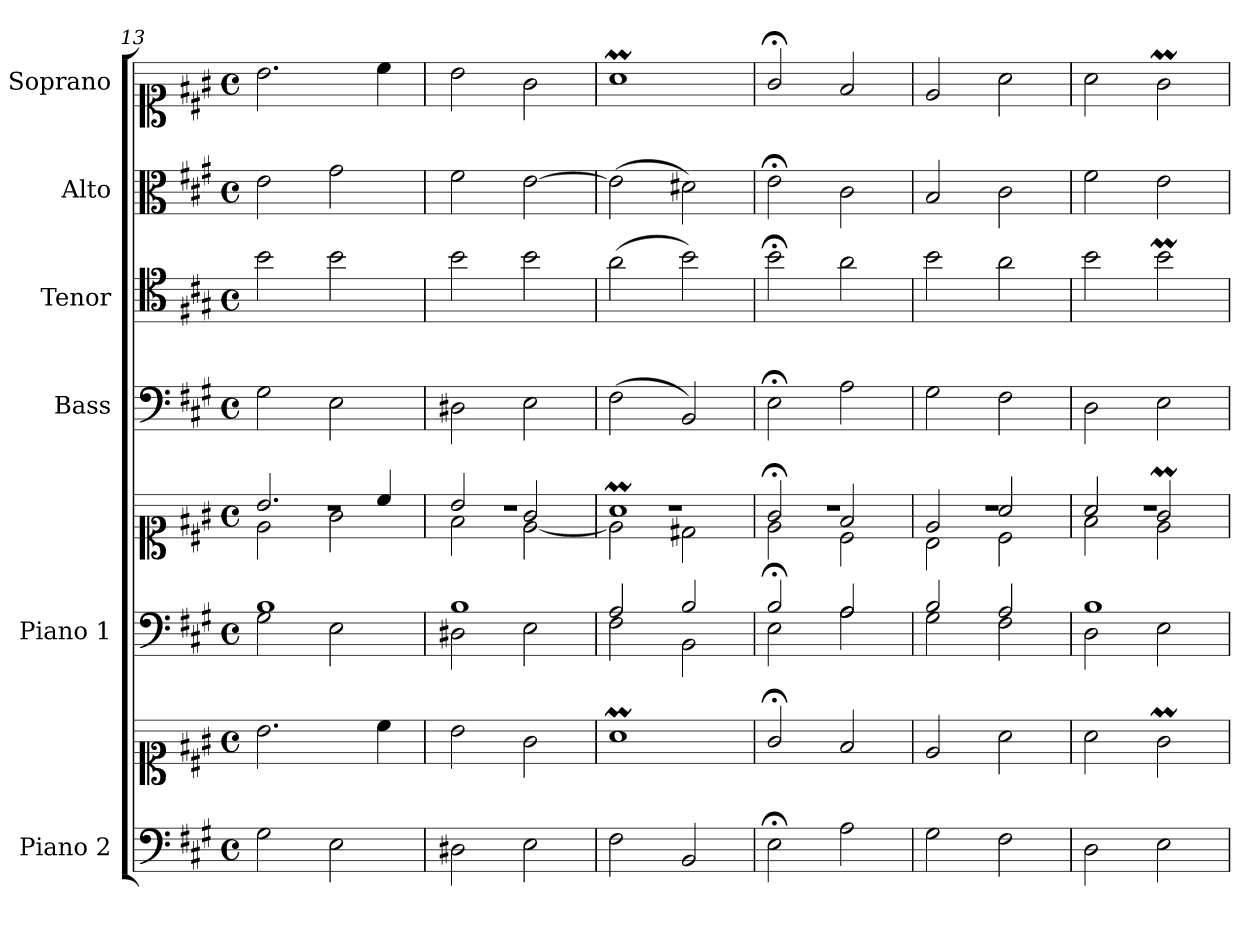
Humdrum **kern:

**kern	**kern	**kern	**kern	**kern	**kern	**kern	**kern
*part6	*part6	*part5	*part5	*part4	*part3	*part2	*part1
*staff8	*staff7	*staff6	*staff5	*staff4	*staff3	*staff2	*staff1
*I"Piano 2	*	*I"Piano 1	*	*I"Bass	*I"Tenor	*I"Alto	*I"Soprano
*I'Pno 2	*	*I'Pno 1	*	*I'B.	*I'T.	*I'A.	*I'S.
!!LO:PB:g=z
*clefF4	*clefC1	*clefF4	*clefC1	*clefF4	*clefC4	*clefC3	*clefC1
*	*	*	*	*	*ITrd7c12	*	*
*k[f#c#g#]	*k[f#c#g#]	*k[f#c#g#]	*k[f#c#g#]	*k[f#c#g#]	*k[f#c#g#]	*k[f#c#g#]	*k[f#c#g#]
*A:	*A:	*A:	*A:	*A:	*A:	*A:	*A:
*M4/4	*M4/4	*M4/4	*M4/4	*M4/4	*M4/4	*M4/4	*M4/4
*met(c)	*met(c)	*met(c)	*met(c)	*met(c)	*met(c)	*met(c)	*met(c)
=13	=13	=13	=13	=13	=13	=13	=13
*	*	*^	*^	*	*	*	*
*	*	*	*	*	*^	*	*	*	*
2G#\	2.b\	1B/	2G#\	2.b/	2e\	1r	2G#\	2B\	2e\	2.b\
2E\	.	.	2E\	.	2g#\	.	2E\	2B\	2g#\	.
.	4cc#\	.	.	4cc#/	.	.	.	.	.	4cc#\
=14	=14	=14	=14	=14	=14	=14	=14	=14	=14	=14
2D#X\	2b\	1B/	2D#X\	2b/	2f#\	1r	2D#X\	2B\	2f#\	2b\
2E\	2g#\	.	2E\	2g#/	[<2e\	.	2E\	2B\	[>2e\	2g#\
=15	=15	=15	=15	=15	=15	=15	=15	=15	=15	=15
2F#\	1aM\	2A/	2F#\	1aM/	2e\]	1r	(2F#\	(2A\	(2e\]	1aM\
2BB/	.	2B/	2BB\	.	2d#X\	.	2BB/)	2B\)	2d#X\)	.
=16	=16	=16	=16	=16	=16	=16	=16	=16	=16	=16
2E;\	2g#;</	2B;/	2E\	2g#;</	2e\	1r	2E;<\	2B;<\	2e;<\	2g#;</
2A\	2f#/	2A/	2A\	2f#/	2c#\	.	2A\	2A\	2c#\	2f#/
=17	=17	=17	=17	=17	=17	=17	=17	=17	=17	=17
2G#\	2e/	2B/	2G#\	2e/	2B\	1r	2G#\	2B\	2B/	2e/
2F#\	2a\	2A/	2F#\	2a/	2c#\	.	2F#\	2A\	2c#\	2a\
=18	=18	=18	=18	=18	=18	=18	=18	=18	=18	=18
2D\	2a\	1B/	2D\	2a/	2f#\	1r	2D\	2B\	2f#\	2a\
2E\	2g#m\	.	2E\	2g#m/	2e\	.	2E\	2BM\	2e\	2g#m\
*	*	*v	*v	*	*	*	*	*	*	*
*	*	*	*v	*v	*v	*	*	*	*
=	=	=	=	=	=	=	=
*-	*-	*-	*-	*-	*-	*-	*-
